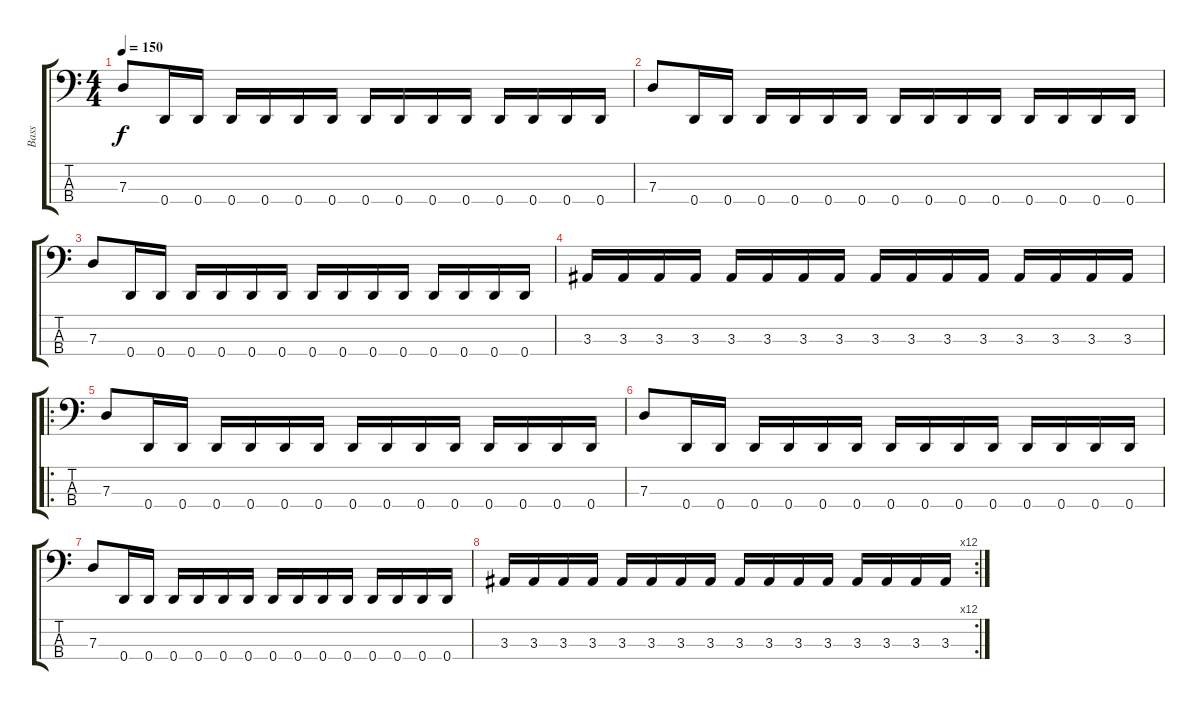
\track ("Bass" "Bass") {instrument electricbasspick}
\staff {score tabs}
\tuning (F2 C2 G1 D1) {hide}
\ts (4 4)
\tempo 150
\clef f4
\ks c
7.3.8{dy f} 0.4.16 0.4.16 0.4.16 0.4.16 0.4.16 0.4.16 0.4.16 0.4.16 0.4.16 0.4.16 0.4.16 0.4.16 0.4.16 0.4.16 |
7.3.8 0.4.16 0.4.16 0.4.16 0.4.16 0.4.16 0.4.16 0.4.16 0.4.16 0.4.16 0.4.16 0.4.16 0.4.16 0.4.16 0.4.16 |
7.3.8 0.4.16 0.4.16 0.4.16 0.4.16 0.4.16 0.4.16 0.4.16 0.4.16 0.4.16 0.4.16 0.4.16 0.4.16 0.4.16 0.4.16 |
3.3.16 3.3.16 3.3.16 3.3.16 3.3.16 3.3.16 3.3.16 3.3.16 3.3.16 3.3.16 3.3.16 3.3.16 3.3.16 3.3.16 3.3.16 3.3.16 |
\ro
7.3.8 0.4.16 0.4.16 0.4.16 0.4.16 0.4.16 0.4.16 0.4.16 0.4.16 0.4.16 0.4.16 0.4.16 0.4.16 0.4.16 0.4.16 |
7.3.8 0.4.16 0.4.16 0.4.16 0.4.16 0.4.16 0.4.16 0.4.16 0.4.16 0.4.16 0.4.16 0.4.16 0.4.16 0.4.16 0.4.16 |
7.3.8 0.4.16 0.4.16 0.4.16 0.4.16 0.4.16 0.4.16 0.4.16 0.4.16 0.4.16 0.4.16 0.4.16 0.4.16 0.4.16 0.4.16 |
\rc 12
3.3.16 3.3.16 3.3.16 3.3.16 3.3.16 3.3.16 3.3.16 3.3.16 3.3.16 3.3.16 3.3.16 3.3.16 3.3.16 3.3.16 3.3.16 3.3.16
